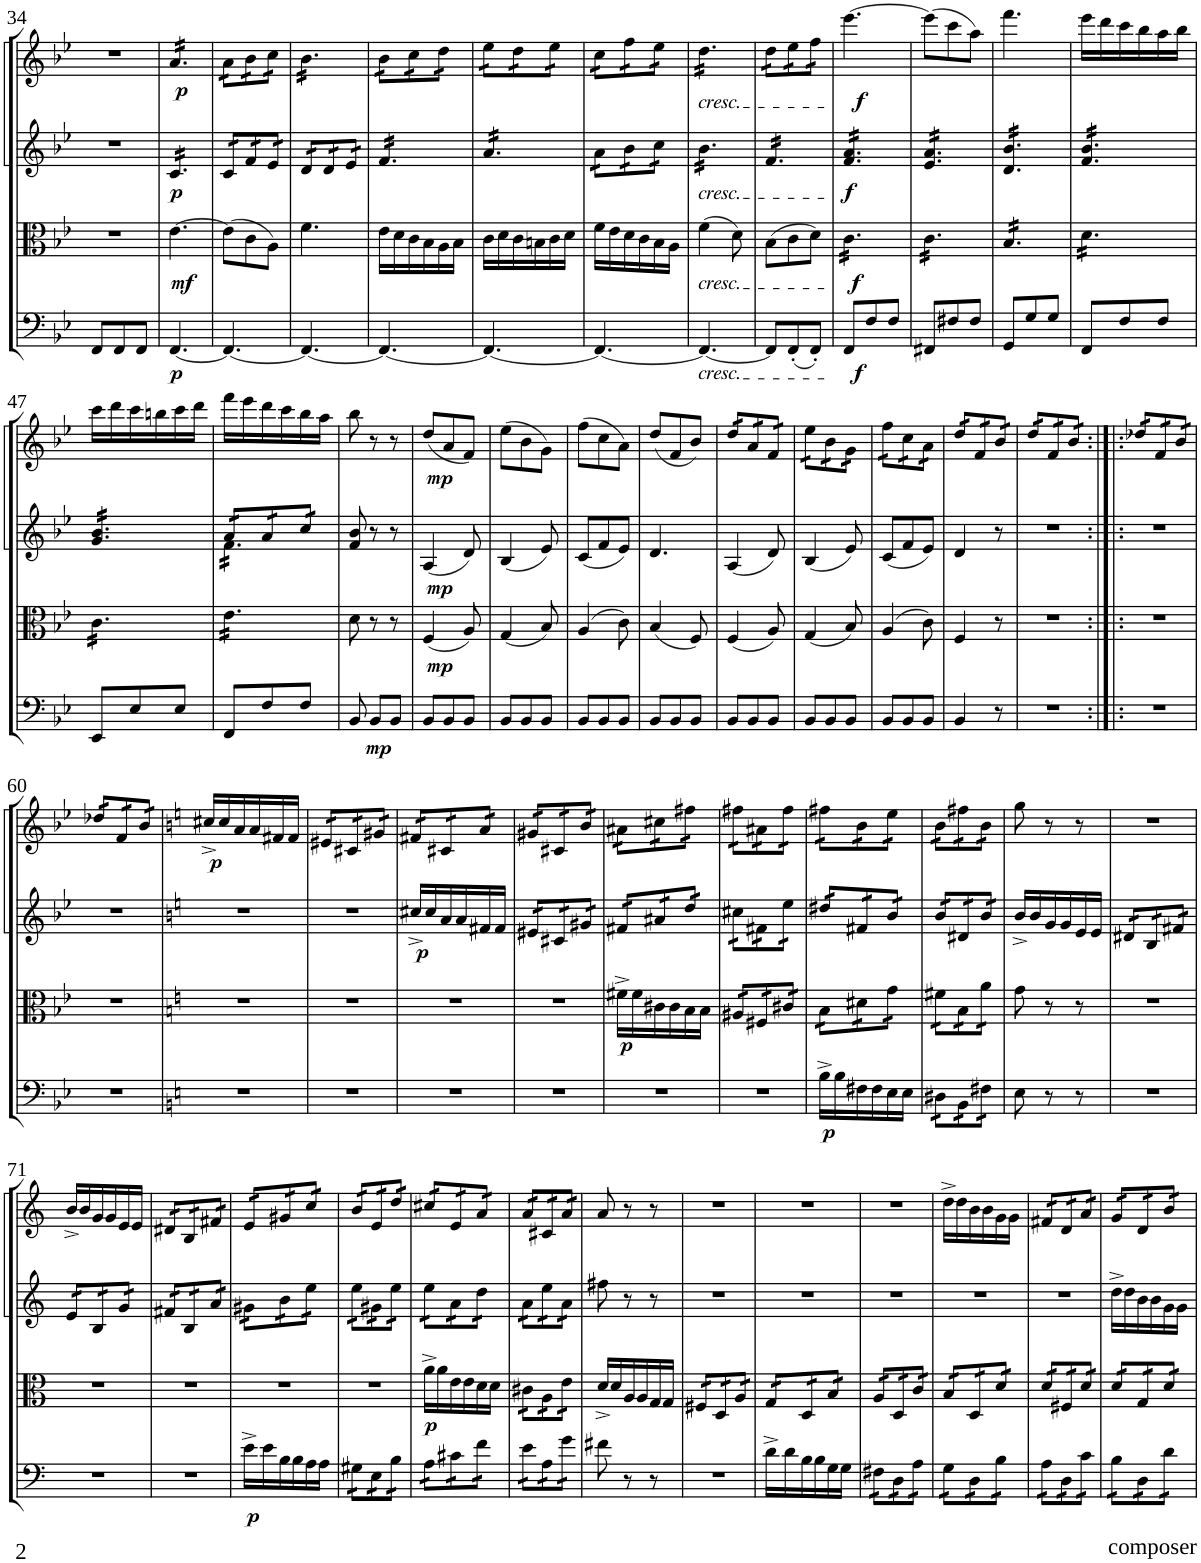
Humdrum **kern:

**kern	**dynam	**kern	**dynam	**kern	**dynam	**kern	**dynam
*part4	*part4	*part3	*part3	*part2	*part2	*part1	*part1
*staff4	*staff4	*staff3	*staff3	*staff2	*staff2	*staff1	*staff1
*I"Cello	*	*I"Viola	*	*I"Violin II	*	*I"Violin I	*
*	*	*I'Vla	*	*I'Vln	*	*I'Vln	*
!!LO:PB:g=z
*clefF4	*	*clefC3	*	*clefG2	*	*clefG2	*
*k[b-e-]	*	*k[b-e-]	*	*k[b-e-]	*	*k[b-e-]	*
*M3/8	*	*M3/8	*	*M3/8	*	*M3/8	*
=34	=34	=34	=34	=34	=34	=34	=34
8FF/L	.	4.r	.	4.r	.	4.r	.
8FF/	.	.	.	.	.	.	.
8FF/J	.	.	.	.	.	.	.
=35	=35	=35	=35	=35	=35	=35	=35
!	!LO:DY:b	!	!LO:DY:b	!	!LO:DY:b	!	!LO:DY:b
*	*	*	*	*tremolo	*	*	*
*	*	*	*	*	*	*tremolo	*
[4.FF/	p	[4.e-\	mf	16c/LL	p	16a/LL	p
.	.	.	.	16c/	.	16a/	.
.	.	.	.	16c/	.	16a/	.
.	.	.	.	16c/	.	16a/	.
.	.	.	.	16c/	.	16a/	.
.	.	.	.	16c/JJ	.	16a/JJ	.
=36	=36	=36	=36	=36	=36	=36	=36
4.FF/_	.	(8e-\L]	.	16c/LL	.	16a\LL	.
.	.	.	.	16c/	.	16a\	.
.	.	8c\	.	16f/	.	16b-\	.
.	.	.	.	16f/	.	16b-\	.
.	.	8A\J)	.	16e-/	.	16cc\	.
.	.	.	.	16e-/JJ	.	16cc\JJ	.
=37	=37	=37	=37	=37	=37	=37	=37
4.FF/_	.	4.f\	.	16d/LL	.	16b-\LL	.
.	.	.	.	16d/	.	16b-\	.
.	.	.	.	16d/	.	16b-\	.
.	.	.	.	16d/	.	16b-\	.
.	.	.	.	16e-/	.	16b-\	.
.	.	.	.	16e-/JJ	.	16b-\JJ	.
=38	=38	=38	=38	=38	=38	=38	=38
4.FF/_	.	16e-\LL	.	16f/LL	.	16b-\LL	.
.	.	16d\	.	16f/	.	16b-\	.
.	.	16c\	.	16f/	.	16cc\	.
.	.	16B-\	.	16f/	.	16cc\	.
.	.	16A\	.	16f/	.	16dd\	.
.	.	16B-\JJ	.	16f/JJ	.	16dd\JJ	.
=39	=39	=39	=39	=39	=39	=39	=39
4.FF/_	.	16c\LL	.	16a/LL	.	16ee-\LL	.
.	.	16d\	.	16a/	.	16ee-\	.
.	.	16c\	.	16a/	.	16dd\	.
.	.	16Bn\	.	16a/	.	16dd\	.
.	.	16c\	.	16a/	.	16ee-\	.
.	.	16d\JJ	.	16a/JJ	.	16ee-\JJ	.
=40	=40	=40	=40	=40	=40	=40	=40
4.FF/_	.	16f\LL	.	16a\LL	.	16cc\LL	.
.	.	16e-\	.	16a\	.	16cc\	.
.	.	16d\	.	16b-\	.	16ff\	.
.	.	16c\	.	16b-\	.	16ff\	.
.	.	16B-\	.	16cc\	.	16ee-\	.
.	.	16A\JJ	.	16cc\JJ	.	16ee-\JJ	.
=41	=41	=41	=41	=41	=41	=41	=41
!	!	!	!	!	!	!LO:TX:b:i:t=cresc.	!
!	!	!	!	!LO:TX:b:i:t=cresc.	!	!	!
!	!	!LO:TX:b:i:t=cresc.	!	!	!	!	!
!LO:TX:b:i:t=cresc.	!	!	!	!	!	!	!
4.FF/_	.	(4f\	.	16b-\LL	.	16dd\LL	.
.	.	.	.	16b-\	.	16dd\	.
.	.	.	.	16b-\	.	16dd\	.
.	.	.	.	16b-\	.	16dd\	.
.	.	8d\)	.	16b-\	.	16dd\	.
.	.	.	.	16b-\JJ	.	16dd\JJ	.
=42	=42	=42	=42	=42	=42	=42	=42
8FF/L]	.	(8B-\L	.	16f/LL	.	16dd\LL	.
.	.	.	.	16f/	.	16dd\	.
(8FF'/	.	8c\	.	16f/	.	16ee-\	.
.	.	.	.	16f/	.	16ee-\	.
8FF'/J)	.	8d\J)	.	16f/	.	16ff\	.
.	.	.	.	16f/JJ	.	16ff\JJ	.
*	*	*	*	*	*	*Xtremolo	*
=43	=43	=43	=43	=43	=43	=43	=43
!	!LO:DY:b	!	!LO:DY:b	!	!LO:DY:b	!	!LO:DY:b
*	*	*tremolo	*	*	*	*	*
8FF/L	f	16c\LL	f	16f/ 16a/LL	f	[4.eee-\	f
.	.	16c\	.	16f/ 16a/	.	.	.
8F'~/	.	16c\	.	16f/ 16a/	.	.	.
.	.	16c\	.	16f/ 16a/	.	.	.
8F'~/J	.	16c\	.	16f/ 16a/	.	.	.
.	.	16c\JJ	.	16f/ 16a/JJ	.	.	.
=44	=44	=44	=44	=44	=44	=44	=44
8FF#X/L	.	16c\LL	.	16e-/ 16a/LL	.	(8eee-\L]	.
.	.	16c\	.	16e-/ 16a/	.	.	.
8F#X'~/	.	16c\	.	16e-/ 16a/	.	8ccc\	.
.	.	16c\	.	16e-/ 16a/	.	.	.
8F#'~/J	.	16c\	.	16e-/ 16a/	.	8aa\J)	.
.	.	16c\JJ	.	16e-/ 16a/JJ	.	.	.
=45	=45	=45	=45	=45	=45	=45	=45
8GG/L	.	16B-/LL	.	16d/ 16b-/LL	.	4.fff\	.
.	.	16B-/	.	16d/ 16b-/	.	.	.
8G'~/	.	16B-/	.	16d/ 16b-/	.	.	.
.	.	16B-/	.	16d/ 16b-/	.	.	.
8G'~/J	.	16B-/	.	16d/ 16b-/	.	.	.
.	.	16B-/JJ	.	16d/ 16b-/JJ	.	.	.
=46	=46	=46	=46	=46	=46	=46	=46
8FF/L	.	16d\LL	.	16f/ 16b-/LL	.	16eee-\LL	.
.	.	16d\	.	16f/ 16b-/	.	16ddd\	.
8F'~/	.	16d\	.	16f/ 16b-/	.	16ccc\	.
.	.	16d\	.	16f/ 16b-/	.	16bb-\	.
8F'~/J	.	16d\	.	16f/ 16b-/	.	16aa\	.
.	.	16d\JJ	.	16f/ 16b-/JJ	.	16bb-\JJ	.
!!LO:LB:g=z
=47	=47	=47	=47	=47	=47	=47	=47
8EE-/L	.	16c\LL	.	16g/ 16b-/LL	.	16ccc\LL	.
.	.	16c\	.	16g/ 16b-/	.	16ddd\	.
8E-'~/	.	16c\	.	16g/ 16b-/	.	16ccc\	.
.	.	16c\	.	16g/ 16b-/	.	16bbn\	.
8E-'~/J	.	16c\	.	16g/ 16b-/	.	16ccc\	.
.	.	16c\JJ	.	16g/ 16b-/JJ	.	16ddd\JJ	.
=48	=48	=48	=48	=48	=48	=48	=48
*	*	*	*	*^	*	*	*
8FF/L	.	16e-\LL	.	16a/LL	16f\LL	.	16fff\LL	.
.	.	16e-\	.	16a/	16f\	.	16eee-\	.
8F'~/	.	16e-\	.	16a/	16f\	.	16ddd\	.
.	.	16e-\	.	16a/	16f\	.	16ccc\	.
8F'~/J	.	16e-\	.	16cc/	16f\	.	16bb-\	.
.	.	16e-\JJ	.	16cc/JJ	16f\JJ	.	16aa\JJ	.
*	*	*	*	*Xtremolo	*	*	*	*
*	*	*Xtremolo	*	*	*	*	*	*
*	*	*	*	*v	*v	*	*	*
=49	=49	=49	=49	=49	=49	=49	=49
8BB-/	.	8d\	.	8f/ 8b-/	.	8bb-\	.
!	!LO:DY:b	!	!	!	!	!	!
8BB-/L	mp	8r	.	8r	.	8r	.
8BB-/J	.	8r	.	8r	.	8r	.
=50	=50	=50	=50	=50	=50	=50	=50
!	!	!	!LO:DY:b	!	!LO:DY:b	!	!LO:DY:b
8BB-/L	.	(4F/	mp	(4A/	mp	(8dd/L	mp
8BB-/	.	.	.	.	.	8a/	.
8BB-/J	.	8A/)	.	8d/)	.	8f/J)	.
=51	=51	=51	=51	=51	=51	=51	=51
8BB-/L	.	(4G/	.	(4B-/	.	(8ee-\L	.
8BB-/	.	.	.	.	.	8b-\	.
8BB-/J	.	8B-/)	.	8e-/)	.	8g\J)	.
=52	=52	=52	=52	=52	=52	=52	=52
8BB-/L	.	(4A/	.	(8c/L	.	(8ff\L	.
8BB-/	.	.	.	8f/	.	8cc\	.
8BB-/J	.	8c\)	.	8e-/J)	.	8a\J)	.
=53	=53	=53	=53	=53	=53	=53	=53
8BB-/L	.	(4B-/	.	4.d/	.	(8dd/L	.
8BB-/	.	.	.	.	.	8f/	.
8BB-/J	.	8F/)	.	.	.	8b-/J)	.
=54	=54	=54	=54	=54	=54	=54	=54
*	*	*	*	*	*	*tremolo	*
8BB-/L	.	(4F/	.	(4A/	.	16dd/LL	.
.	.	.	.	.	.	16dd/	.
8BB-/	.	.	.	.	.	16a/	.
.	.	.	.	.	.	16a/	.
8BB-/J	.	8A/)	.	8d/)	.	16f/	.
.	.	.	.	.	.	16f/JJ	.
=55	=55	=55	=55	=55	=55	=55	=55
8BB-/L	.	(4G/	.	(4B-/	.	16ee-\LL	.
.	.	.	.	.	.	16ee-\	.
8BB-/	.	.	.	.	.	16b-\	.
.	.	.	.	.	.	16b-\	.
8BB-/J	.	8B-/)	.	8e-/)	.	16g\	.
.	.	.	.	.	.	16g\JJ	.
=56	=56	=56	=56	=56	=56	=56	=56
8BB-/L	.	(4A/	.	(8c/L	.	16ff\LL	.
.	.	.	.	.	.	16ff\	.
8BB-/	.	.	.	8f/	.	16cc\	.
.	.	.	.	.	.	16cc\	.
8BB-/J	.	8c\)	.	8e-/J)	.	16a\	.
.	.	.	.	.	.	16a\JJ	.
=57	=57	=57	=57	=57	=57	=57	=57
4BB-/	.	4F/	.	4d/	.	16dd/LL	.
.	.	.	.	.	.	16dd/	.
.	.	.	.	.	.	16f/	.
.	.	.	.	.	.	16f/	.
8r	.	8r	.	8r	.	16b-/	.
.	.	.	.	.	.	16b-/JJ	.
=58	=58	=58	=58	=58	=58	=58	=58
4.r	.	4.r	.	4.r	.	16dd/LL	.
.	.	.	.	.	.	16dd/	.
.	.	.	.	.	.	16f/	.
.	.	.	.	.	.	16f/	.
.	.	.	.	.	.	16b-/	.
.	.	.	.	.	.	16b-/JJ	.
=59:|!|:	=59:|!|:	=59:|!|:	=59:|!|:	=59:|!|:	=59:|!|:	=59:|!|:	=59:|!|:
4.r	.	4.r	.	4.r	.	16dd-X/LL	.
.	.	.	.	.	.	16dd-X/	.
.	.	.	.	.	.	16f/	.
.	.	.	.	.	.	16f/	.
.	.	.	.	.	.	16b-/	.
.	.	.	.	.	.	16b-/JJ	.
!!LO:LB:g=z
=60	=60	=60	=60	=60	=60	=60	=60
4.r	.	4.r	.	4.r	.	16dd-X/LL	.
.	.	.	.	.	.	16dd-X/	.
.	.	.	.	.	.	16f/	.
.	.	.	.	.	.	16f/	.
.	.	.	.	.	.	16b-/	.
.	.	.	.	.	.	16b-/JJ	.
*	*	*	*	*	*	*Xtremolo	*
=61	=61	=61	=61	=61	=61	=61	=61
*k[]	*	*k[]	*	*k[]	*	*k[]	*
!	!	!	!	!	!	!	!LO:DY:b
4.r	.	4.r	.	4.r	.	16cc#X^/LL	p
.	.	.	.	.	.	16cc#/	.
.	.	.	.	.	.	16a/	.
.	.	.	.	.	.	16a/	.
.	.	.	.	.	.	16f#X/	.
.	.	.	.	.	.	16f#/JJ	.
=62	=62	=62	=62	=62	=62	=62	=62
*	*	*	*	*	*	*tremolo	*
4.r	.	4.r	.	4.r	.	16e#X/LL	.
.	.	.	.	.	.	16e#X/	.
.	.	.	.	.	.	16c#X/	.
.	.	.	.	.	.	16c#X/	.
.	.	.	.	.	.	16g#X/	.
.	.	.	.	.	.	16g#X/JJ	.
=63	=63	=63	=63	=63	=63	=63	=63
!	!	!	!	!	!LO:DY:b	!	!
4.r	.	4.r	.	16cc#X^/LL	p	16f#X/LL	.
.	.	.	.	16cc#/	.	16f#X/	.
.	.	.	.	16a/	.	16c#X/	.
.	.	.	.	16a/	.	16c#X/	.
.	.	.	.	16f#X/	.	16a/	.
.	.	.	.	16f#/JJ	.	16a/JJ	.
=64	=64	=64	=64	=64	=64	=64	=64
*	*	*	*	*tremolo	*	*	*
4.r	.	4.r	.	16e#X/LL	.	16g#X/LL	.
.	.	.	.	16e#X/	.	16g#X/	.
.	.	.	.	16c#X/	.	16c#X/	.
.	.	.	.	16c#X/	.	16c#X/	.
.	.	.	.	16g#X/	.	16b/	.
.	.	.	.	16g#X/JJ	.	16b/JJ	.
=65	=65	=65	=65	=65	=65	=65	=65
!	!	!	!LO:DY:b	!	!	!	!
4.r	.	16f#X^\LL	p	16f#X/LL	.	16a#X\LL	.
.	.	16f#\	.	16f#X/	.	16a#X\	.
.	.	16c#X\	.	16a#X/	.	16cc#X\	.
.	.	16c#\	.	16a#X/	.	16cc#X\	.
.	.	16B\	.	16dd/	.	16ff#X\	.
.	.	16B\JJ	.	16dd/JJ	.	16ff#X\JJ	.
=66	=66	=66	=66	=66	=66	=66	=66
*	*	*tremolo	*	*	*	*	*
4.r	.	16A#X/LL	.	16cc#X\LL	.	16ff#X\LL	.
.	.	16A#X/	.	16cc#X\	.	16ff#X\	.
.	.	16F#X/	.	16f#X\	.	16a#X\	.
.	.	16F#X/	.	16f#X\	.	16a#X\	.
.	.	16c#X/	.	16ee\	.	16ff#\	.
.	.	16c#X/JJ	.	16ee\JJ	.	16ff#\JJ	.
=67	=67	=67	=67	=67	=67	=67	=67
!	!LO:DY:b	!	!	!	!	!	!
16B^\LL	p	16B\LL	.	16dd#X/LL	.	16ff#X\LL	.
16B\	.	16B\	.	16dd#X/	.	16ff#X\	.
16F#X\	.	16d#X\	.	16f#X/	.	16b\	.
16F#\	.	16d#X\	.	16f#X/	.	16b\	.
16E\	.	16g\	.	16b/	.	16ee\	.
16E\JJ	.	16g\JJ	.	16b/JJ	.	16ee\JJ	.
=68	=68	=68	=68	=68	=68	=68	=68
*tremolo	*	*	*	*	*	*	*
16D#X\LL	.	16f#X\LL	.	16b/LL	.	16b\LL	.
16D#X\	.	16f#X\	.	16b/	.	16b\	.
16BB\	.	16B\	.	16d#X/	.	16ff#X\	.
16BB\	.	16B\	.	16d#X/	.	16ff#X\	.
16F#X\	.	16a\	.	16b/	.	16b\	.
16F#X\JJ	.	16a\JJ	.	16b/JJ	.	16b\JJ	.
*	*	*	*	*	*	*Xtremolo	*
*	*	*	*	*Xtremolo	*	*	*
*	*	*Xtremolo	*	*	*	*	*
*Xtremolo	*	*	*	*	*	*	*
=69	=69	=69	=69	=69	=69	=69	=69
8E\	.	8g\	.	16b^/LL	.	8gg\	.
.	.	.	.	16b/	.	.	.
8r	.	8r	.	16g/	.	8r	.
.	.	.	.	16g/	.	.	.
8r	.	8r	.	16e/	.	8r	.
.	.	.	.	16e/JJ	.	.	.
=70	=70	=70	=70	=70	=70	=70	=70
*	*	*	*	*tremolo	*	*	*
4.r	.	4.r	.	16d#X/LL	.	4.r	.
.	.	.	.	16d#X/	.	.	.
.	.	.	.	16B/	.	.	.
.	.	.	.	16B/	.	.	.
.	.	.	.	16f#X/	.	.	.
.	.	.	.	16f#X/JJ	.	.	.
!!LO:LB:g=z
=71	=71	=71	=71	=71	=71	=71	=71
4.r	.	4.r	.	16e/LL	.	16b^/LL	.
.	.	.	.	16e/	.	16b/	.
.	.	.	.	16B/	.	16g/	.
.	.	.	.	16B/	.	16g/	.
.	.	.	.	16g/	.	16e/	.
.	.	.	.	16g/JJ	.	16e/JJ	.
=72	=72	=72	=72	=72	=72	=72	=72
*	*	*	*	*	*	*tremolo	*
4.r	.	4.r	.	16f#X/LL	.	16d#X/LL	.
.	.	.	.	16f#X/	.	16d#X/	.
.	.	.	.	16B/	.	16B/	.
.	.	.	.	16B/	.	16B/	.
.	.	.	.	16a/	.	16f#X/	.
.	.	.	.	16a/JJ	.	16f#X/JJ	.
=73	=73	=73	=73	=73	=73	=73	=73
!	!LO:DY:b	!	!	!	!	!	!
16e^\LL	p	4.r	.	16g#X\LL	.	16e/LL	.
16e\	.	.	.	16g#X\	.	16e/	.
16B\	.	.	.	16b\	.	16g#X/	.
16B\	.	.	.	16b\	.	16g#X/	.
16A\	.	.	.	16ee\	.	16cc/	.
16A\JJ	.	.	.	16ee\JJ	.	16cc/JJ	.
=74	=74	=74	=74	=74	=74	=74	=74
*tremolo	*	*	*	*	*	*	*
16G#X\LL	.	4.r	.	16ee\LL	.	16b/LL	.
16G#X\	.	.	.	16ee\	.	16b/	.
16E\	.	.	.	16g#X\	.	16e/	.
16E\	.	.	.	16g#X\	.	16e/	.
16B\	.	.	.	16ee\	.	16dd/	.
16B\JJ	.	.	.	16ee\JJ	.	16dd/JJ	.
=75	=75	=75	=75	=75	=75	=75	=75
!	!	!	!LO:DY:b	!	!	!	!
16A\LL	.	16a^\LL	p	16ee\LL	.	16cc#X/LL	.
16A\	.	16a\	.	16ee\	.	16cc#X/	.
16c#X\	.	16e\	.	16a\	.	16e/	.
16c#X\	.	16e\	.	16a\	.	16e/	.
16f\	.	16d\	.	16dd\	.	16a/	.
16f\JJ	.	16d\JJ	.	16dd\JJ	.	16a/JJ	.
=76	=76	=76	=76	=76	=76	=76	=76
*	*	*tremolo	*	*	*	*	*
16e\LL	.	16c#X\LL	.	16a\LL	.	16a/LL	.
16e\	.	16c#X\	.	16a\	.	16a/	.
16A\	.	16A\	.	16ee\	.	16c#X/	.
16A\	.	16A\	.	16ee\	.	16c#X/	.
16g\	.	16e\	.	16a\	.	16a/	.
16g\JJ	.	16e\JJ	.	16a\JJ	.	16a/JJ	.
*	*	*	*	*	*	*Xtremolo	*
*	*	*	*	*Xtremolo	*	*	*
*	*	*Xtremolo	*	*	*	*	*
*Xtremolo	*	*	*	*	*	*	*
=77	=77	=77	=77	=77	=77	=77	=77
8f#X\	.	16d^/LL	.	8ff#X\	.	8a/	.
.	.	16d/	.	.	.	.	.
8r	.	16A/	.	8r	.	8r	.
.	.	16A/	.	.	.	.	.
8r	.	16G/	.	8r	.	8r	.
.	.	16G/JJ	.	.	.	.	.
=78	=78	=78	=78	=78	=78	=78	=78
*	*	*tremolo	*	*	*	*	*
4.r	.	16F#X/LL	.	4.r	.	4.r	.
.	.	16F#X/	.	.	.	.	.
.	.	16D/	.	.	.	.	.
.	.	16D/	.	.	.	.	.
.	.	16A/	.	.	.	.	.
.	.	16A/JJ	.	.	.	.	.
=79	=79	=79	=79	=79	=79	=79	=79
16d^\LL	.	16G/LL	.	4.r	.	4.r	.
16d\	.	16G/	.	.	.	.	.
16B\	.	16D/	.	.	.	.	.
16B\	.	16D/	.	.	.	.	.
16G\	.	16B/	.	.	.	.	.
16G\JJ	.	16B/JJ	.	.	.	.	.
=80	=80	=80	=80	=80	=80	=80	=80
*tremolo	*	*	*	*	*	*	*
16F#X\LL	.	16A/LL	.	4.r	.	4.r	.
16F#X\	.	16A/	.	.	.	.	.
16D\	.	16D/	.	.	.	.	.
16D\	.	16D/	.	.	.	.	.
16A\	.	16c/	.	.	.	.	.
16A\JJ	.	16c/JJ	.	.	.	.	.
=81	=81	=81	=81	=81	=81	=81	=81
16G\LL	.	16B/LL	.	4.r	.	16dd^\LL	.
16G\	.	16B/	.	.	.	16dd\	.
16D\	.	16D/	.	.	.	16b\	.
16D\	.	16D/	.	.	.	16b\	.
16B\	.	16d/	.	.	.	16g\	.
16B\JJ	.	16d/JJ	.	.	.	16g\JJ	.
=82	=82	=82	=82	=82	=82	=82	=82
*	*	*	*	*	*	*tremolo	*
16A\LL	.	16d/LL	.	4.r	.	16f#X/LL	.
16A\	.	16d/	.	.	.	16f#X/	.
16D\	.	16F#X/	.	.	.	16d/	.
16D\	.	16F#X/	.	.	.	16d/	.
16c\	.	16d/	.	.	.	16a/	.
16c\JJ	.	16d/JJ	.	.	.	16a/JJ	.
=83	=83	=83	=83	=83	=83	=83	=83
16B\LL	.	16d/LL	.	16dd^\LL	.	16g/LL	.
16B\	.	16d/	.	16dd\	.	16g/	.
16D\	.	16G/	.	16b\	.	16d/	.
16D\	.	16G/	.	16b\	.	16d/	.
16d\	.	16d/	.	16g\	.	16b/	.
16d\JJ	.	16d/JJ	.	16g\JJ	.	16b/JJ	.
*	*	*	*	*	*	*Xtremolo	*
*	*	*Xtremolo	*	*	*	*	*
*Xtremolo	*	*	*	*	*	*	*
=	=	=	=	=	=	=	=
*-	*-	*-	*-	*-	*-	*-	*-
